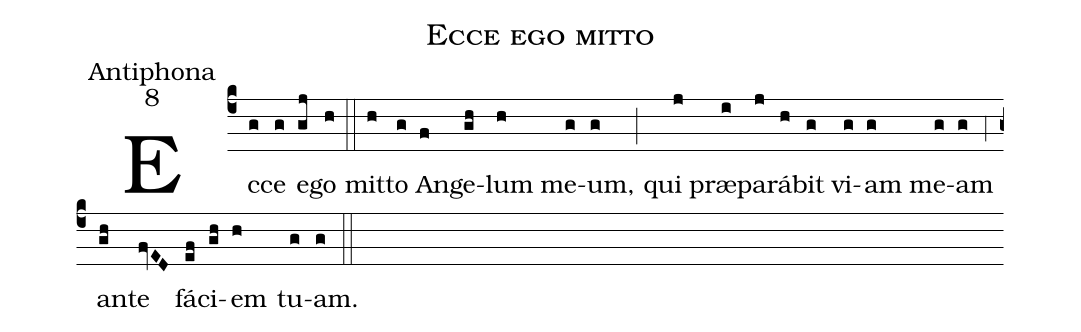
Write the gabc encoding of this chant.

name:Ecce ego mitto;
office-part:Antiphona;
mode:8;
%%
(c4) Ec(g)ce(g) e(gj)go(h) (::) mit(h)to(g) An(f)ge(gh)lum(h) me(g)um,(g) (;) qui(j) præ(i)pa(j)rá(h)bit(g) vi(g)am(g) me(g)am(g) (;4) an(gh)te(fvED) fá(ef)ci(gh)em(h) tu(g)am.(g) (::)
